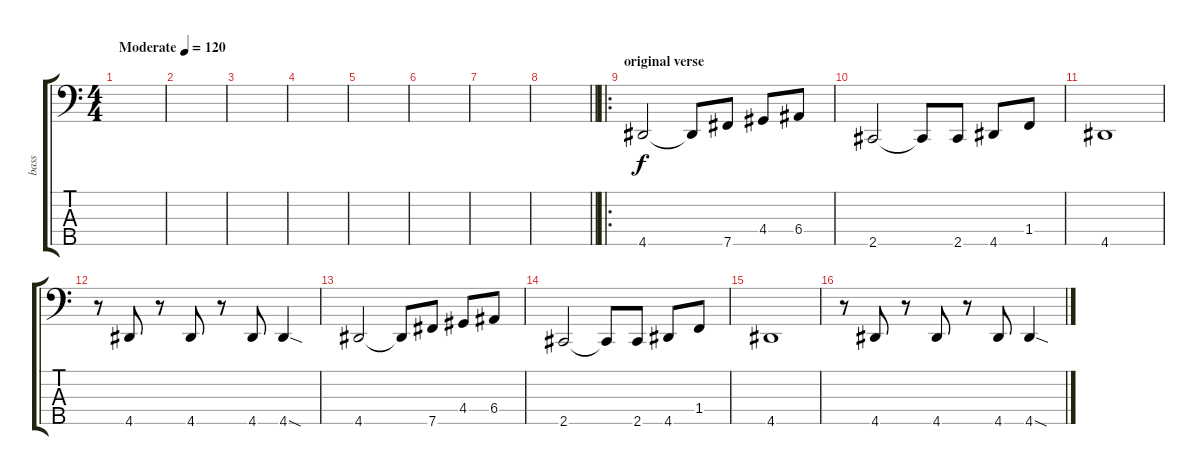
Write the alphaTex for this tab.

\track ("bass" "bass") {instrument electricbassfinger}
\staff {score tabs}
\tuning (G2 D2 A1 E1 B0) {hide}
\ts (4 4)
\tempo (120 "Moderate")
\clef f4
\ks c
|
|
|
|
|
|
|
\barLineRight lightlight
|
\ro
\section ("" "original verse")
4.5.2 4.5{t}.8 7.5.8 4.4.8 6.4.8 |
2.5.2 2.5{t}.8 2.5.8 4.5.8 1.4.8 |
4.5.1 |
r.8 4.5.8 r.8 4.5.8 r.8 4.5.8 4.5{sod}.4 |
4.5.2 4.5{t}.8 7.5.8 4.4.8 6.4.8 |
2.5.2 2.5{t}.8 2.5.8 4.5.8 1.4.8 |
4.5.1 |
r.8 4.5.8 r.8 4.5.8 r.8 4.5.8 4.5{sod}.4
